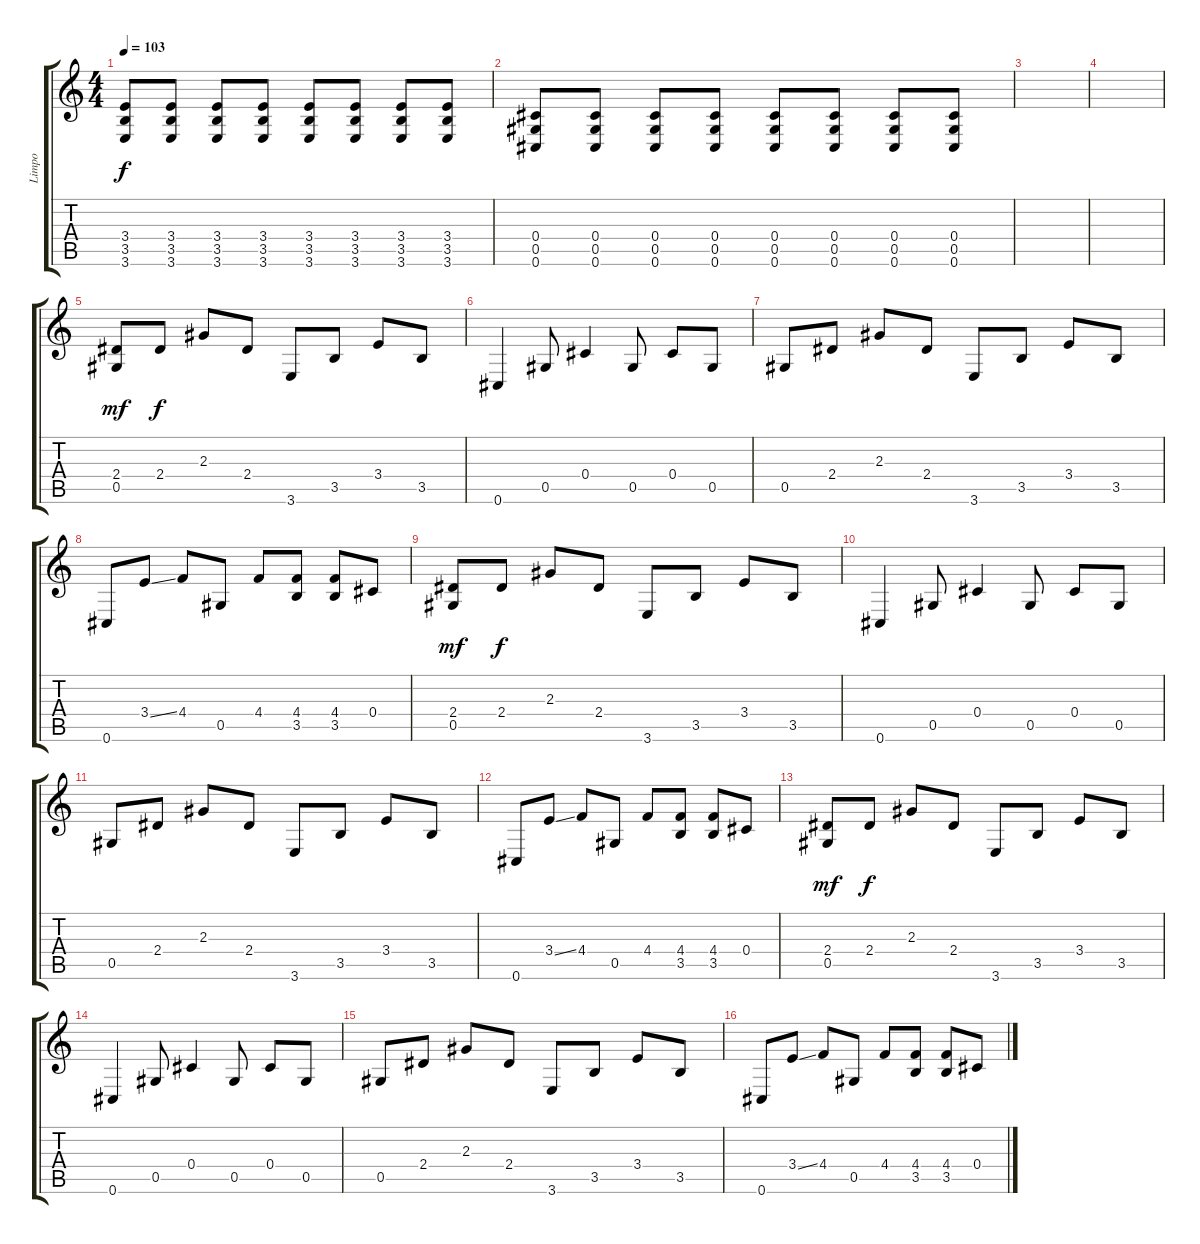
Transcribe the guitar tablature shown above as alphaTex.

\track ("Limpo" "Limpo") {instrument electricguitarclean}
\staff {score tabs}
\tuning (Eb4 Bb3 Gb3 Db3 Ab2 Db2) {hide}
\ts (4 4)
\tempo 103
\clef g2
\ks c
(3.4 3.5 3.6).8{dy f} (3.4 3.5 3.6).8 (3.4 3.5 3.6).8 (3.4 3.5 3.6).8 (3.4 3.5 3.6).8 (3.4 3.5 3.6).8 (3.4 3.5 3.6).8 (3.4 3.5 3.6).8 |
(0.4 0.5 0.6).8 (0.4 0.5 0.6).8 (0.4 0.5 0.6).8 (0.4 0.5 0.6).8 (0.4 0.5 0.6).8 (0.4 0.5 0.6).8 (0.4 0.5 0.6).8 (0.4 0.5 0.6).8 |
|
|
(2.4 0.5).8{dy mf} 2.4.8{dy f} 2.3.8 2.4.8 3.6.8 3.5.8 3.4.8 3.5.8 |
0.6.4 0.5.8 0.4.4 0.5.8 0.4.8 0.5.8 |
0.5.8 2.4.8 2.3.8 2.4.8 3.6.8 3.5.8 3.4.8 3.5.8 |
0.6.8 3.4{ss}.8 4.4.8 0.5.8 4.4.8 (4.4 3.5).8 (4.4 3.5).8 0.4.8 |
(2.4 0.5).8{dy mf} 2.4.8{dy f} 2.3.8 2.4.8 3.6.8 3.5.8 3.4.8 3.5.8 |
0.6.4 0.5.8 0.4.4 0.5.8 0.4.8 0.5.8 |
0.5.8 2.4.8 2.3.8 2.4.8 3.6.8 3.5.8 3.4.8 3.5.8 |
0.6.8 3.4{ss}.8 4.4.8 0.5.8 4.4.8 (4.4 3.5).8 (4.4 3.5).8 0.4.8 |
(2.4 0.5).8{dy mf} 2.4.8{dy f} 2.3.8 2.4.8 3.6.8 3.5.8 3.4.8 3.5.8 |
0.6.4 0.5.8 0.4.4 0.5.8 0.4.8 0.5.8 |
0.5.8 2.4.8 2.3.8 2.4.8 3.6.8 3.5.8 3.4.8 3.5.8 |
0.6.8 3.4{ss}.8 4.4.8 0.5.8 4.4.8 (4.4 3.5).8 (4.4 3.5).8 0.4.8
